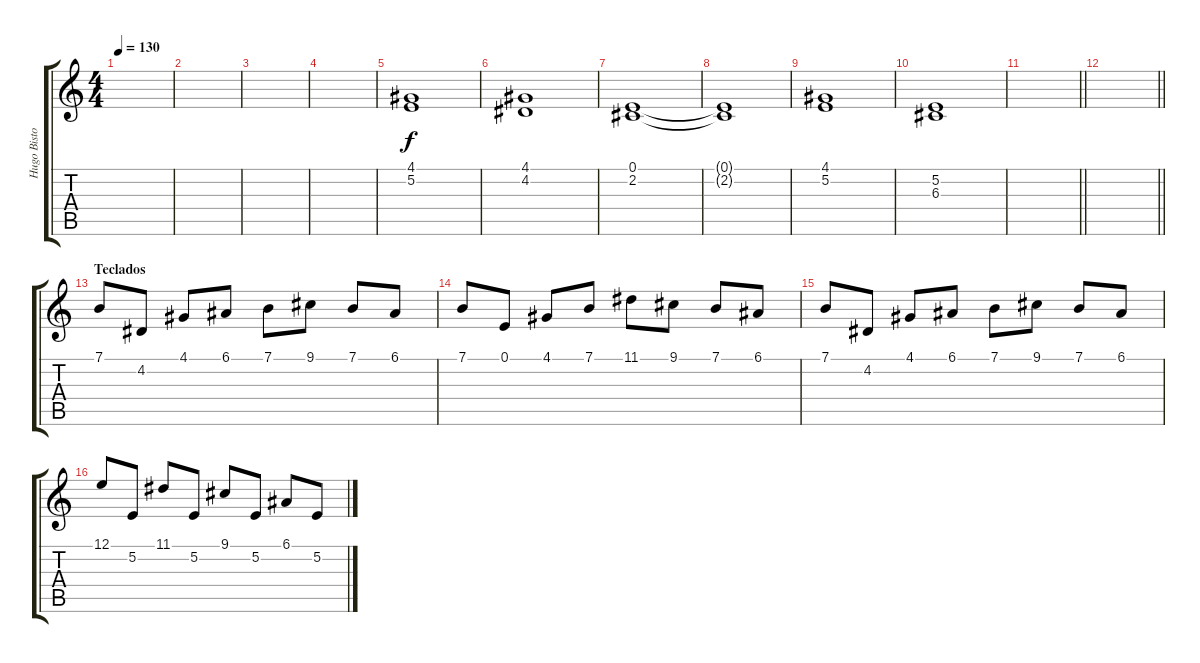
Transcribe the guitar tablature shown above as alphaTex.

\track ("Hugo Bistolfi" "Hugo Bisto") {instrument choiraahs}
\staff {score tabs}
\tuning (E4 B3 G3 D3 A2 E2) {hide}
\ts (4 4)
\tempo 130
\clef g2
\ks c
|
|
|
|
(4.1 5.2).1 |
(4.1 4.2).1 |
(0.1 2.2).1 |
(0.1{t} 2.2{t}).1 |
(4.1 5.2).1 |
(5.2 6.3).1 |
\barLineRight lightlight
|
\barLineRight lightlight
|
\section ("" "Teclados")
7.1.8{volume 13 instrument acousticgrandpiano} 4.2.8 4.1.8 6.1.8 7.1.8 9.1.8 7.1.8 6.1.8 |
7.1.8 0.1.8 4.1.8 7.1.8 11.1.8 9.1.8 7.1.8 6.1.8 |
7.1.8 4.2.8 4.1.8 6.1.8 7.1.8 9.1.8 7.1.8 6.1.8 |
12.1.8 5.2.8 11.1.8 5.2.8 9.1.8 5.2.8 6.1.8 5.2.8
